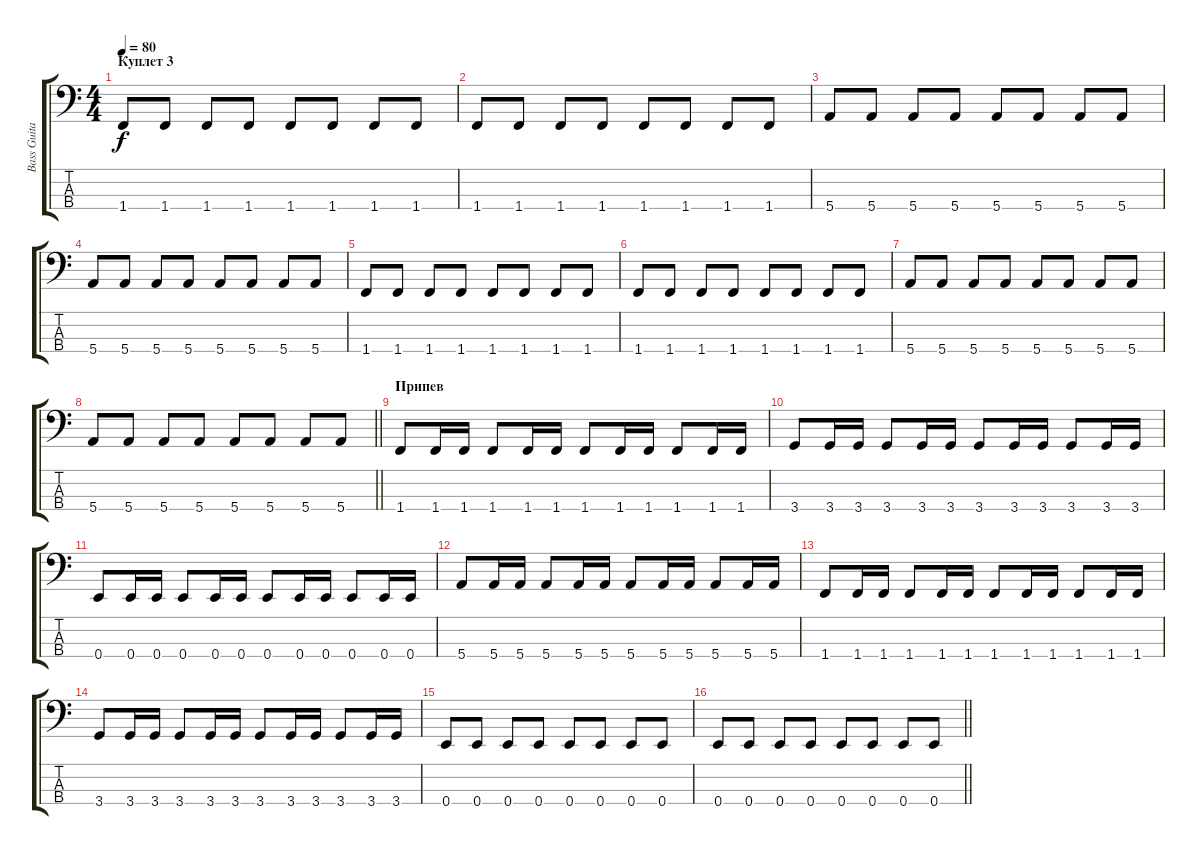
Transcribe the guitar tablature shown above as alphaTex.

\track ("Bass Guitar" "Bass Guita") {instrument electricbassfinger}
\staff {score tabs}
\tuning (G2 D2 A1 E1) {hide}
\ts (4 4)
\section ("" "Куплет 3")
\tempo 80
\clef f4
\ks c
1.4.8{dy f} 1.4.8 1.4.8 1.4.8 1.4.8 1.4.8 1.4.8 1.4.8 |
1.4.8 1.4.8 1.4.8 1.4.8 1.4.8 1.4.8 1.4.8 1.4.8 |
5.4.8 5.4.8 5.4.8 5.4.8 5.4.8 5.4.8 5.4.8 5.4.8 |
5.4.8 5.4.8 5.4.8 5.4.8 5.4.8 5.4.8 5.4.8 5.4.8 |
1.4.8 1.4.8 1.4.8 1.4.8 1.4.8 1.4.8 1.4.8 1.4.8 |
1.4.8 1.4.8 1.4.8 1.4.8 1.4.8 1.4.8 1.4.8 1.4.8 |
5.4.8 5.4.8 5.4.8 5.4.8 5.4.8 5.4.8 5.4.8 5.4.8 |
\barLineRight lightlight
5.4.8 5.4.8 5.4.8 5.4.8 5.4.8 5.4.8 5.4.8 5.4.8 |
\section ("" "Припев")
1.4.8 1.4.16 1.4.16 1.4.8 1.4.16 1.4.16 1.4.8 1.4.16 1.4.16 1.4.8 1.4.16 1.4.16 |
3.4.8 3.4.16 3.4.16 3.4.8 3.4.16 3.4.16 3.4.8 3.4.16 3.4.16 3.4.8 3.4.16 3.4.16 |
0.4.8 0.4.16 0.4.16 0.4.8 0.4.16 0.4.16 0.4.8 0.4.16 0.4.16 0.4.8 0.4.16 0.4.16 |
5.4.8 5.4.16 5.4.16 5.4.8 5.4.16 5.4.16 5.4.8 5.4.16 5.4.16 5.4.8 5.4.16 5.4.16 |
1.4.8 1.4.16 1.4.16 1.4.8 1.4.16 1.4.16 1.4.8 1.4.16 1.4.16 1.4.8 1.4.16 1.4.16 |
3.4.8 3.4.16 3.4.16 3.4.8 3.4.16 3.4.16 3.4.8 3.4.16 3.4.16 3.4.8 3.4.16 3.4.16 |
0.4.8 0.4.8 0.4.8 0.4.8 0.4.8 0.4.8 0.4.8 0.4.8 |
\barLineRight lightlight
0.4.8 0.4.8 0.4.8 0.4.8 0.4.8 0.4.8 0.4.8 0.4.8
